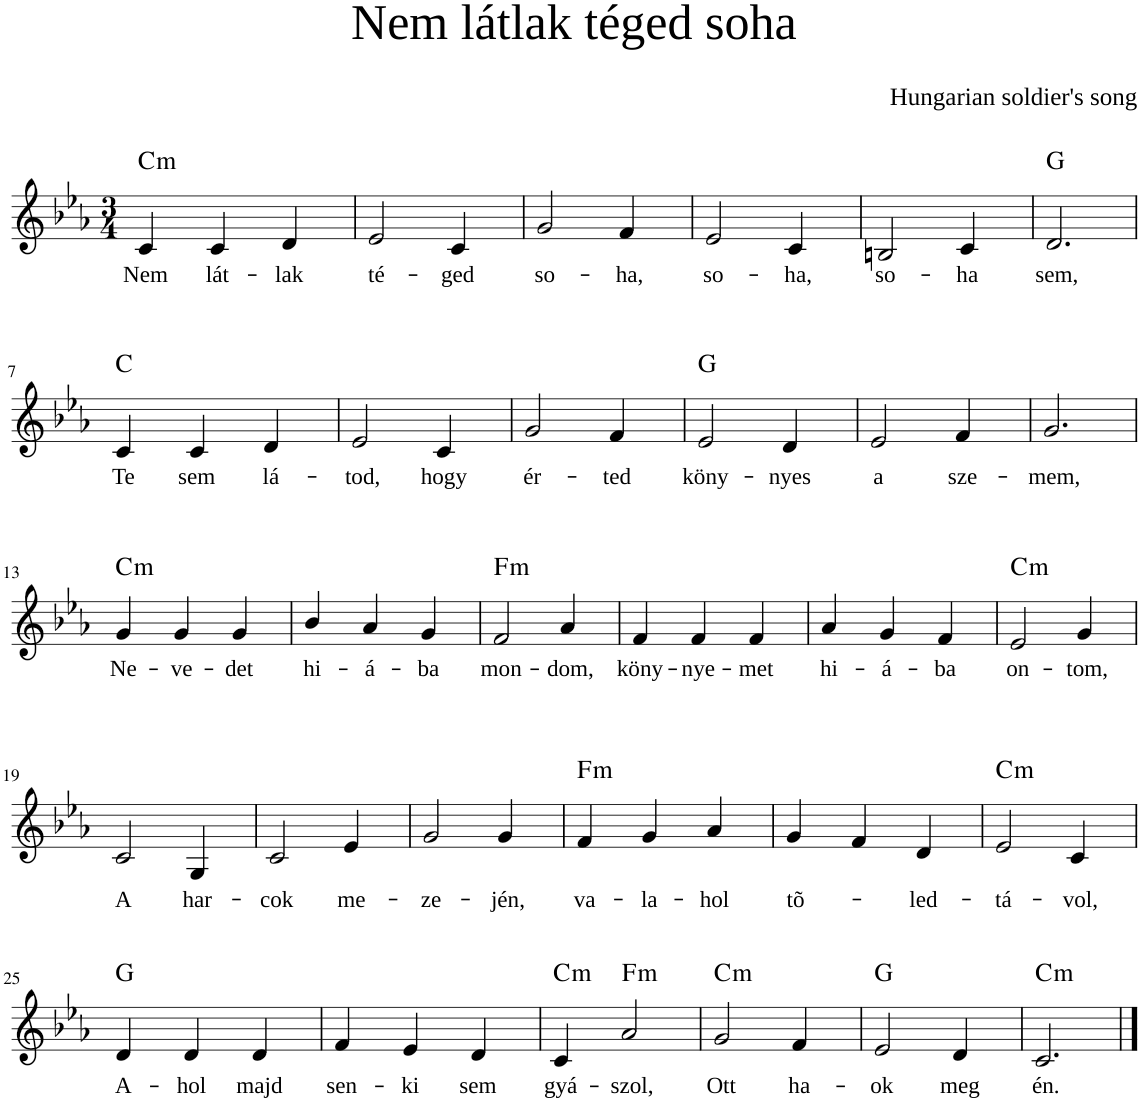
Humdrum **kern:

**kern	**text	**harte
*part1	*part1	*part1
*staff1	*staff1	*
*I"Piano	*	*
*I'Pno	*	*
*clefG2	*	*
*k[b-e-a-]	*	*
*M3/4	*	*
=1	=1	=1
!	!LO:LY:b	!LO:H:kt=m
4c/	Nem	C:min
!	!LO:LY:b	!
4c/	lát-	.
!	!LO:LY:b	!
4d/	-lak	.
=2	=2	=2
!	!LO:LY:b	!
2e-/	té-	.
!	!LO:LY:b	!
4c/	-ged	.
=3	=3	=3
!	!LO:LY:b	!
2g/	so-	.
!	!LO:LY:b	!
4f/	-ha,	.
=4	=4	=4
!	!LO:LY:b	!
2e-/	so-	.
!	!LO:LY:b	!
4c/	-ha,	.
=5	=5	=5
!	!LO:LY:b	!
2Bn/	so-	.
!	!LO:LY:b	!
4c/	-ha	.
=6	=6	=6
!	!LO:LY:b	!
2.d/	sem,	G:maj
!!LO:LB:g=z
=7	=7	=7
!	!LO:LY:b	!
4c/	Te	C:maj
!	!LO:LY:b	!
4c/	sem	.
!	!LO:LY:b	!
4d/	lá-	.
=8	=8	=8
!	!LO:LY:b	!
2e-/	-tod,	.
!	!LO:LY:b	!
4c/	hogy	.
=9	=9	=9
!	!LO:LY:b	!
2g/	ér-	.
!	!LO:LY:b	!
4f/	-ted	.
=10	=10	=10
!	!LO:LY:b	!
2e-/	köny-	G:maj
!	!LO:LY:b	!
4d/	-nyes	.
=11	=11	=11
!	!LO:LY:b	!
2e-/	a	.
!	!LO:LY:b	!
4f/	sze-	.
=12	=12	=12
!	!LO:LY:b	!
2.g/	-mem,	.
!!LO:LB:g=z
=13	=13	=13
!	!LO:LY:b	!LO:H:kt=m
4g/	Ne-	C:min
!	!LO:LY:b	!
4g/	-ve-	.
!	!LO:LY:b	!
4g/	-det	.
=14	=14	=14
!	!LO:LY:b	!
4b-/	hi-	.
!	!LO:LY:b	!
4a-/	-á-	.
!	!LO:LY:b	!
4g/	-ba	.
=15	=15	=15
!	!LO:LY:b	!LO:H:kt=m
2f/	mon-	F:min
!	!LO:LY:b	!
4a-/	-dom,	.
=16	=16	=16
!	!LO:LY:b	!
4f/	köny-	.
!	!LO:LY:b	!
4f/	-nye-	.
!	!LO:LY:b	!
4f/	-met	.
=17	=17	=17
!	!LO:LY:b	!
4a-/	hi-	.
!	!LO:LY:b	!
4g/	-á-	.
!	!LO:LY:b	!
4f/	-ba	.
=18	=18	=18
!	!LO:LY:b	!LO:H:kt=m
2e-/	on-	C:min
!	!LO:LY:b	!
4g/	-tom,	.
!!LO:LB:g=z
=19	=19	=19
!	!LO:LY:b	!
2c/	A	.
!	!LO:LY:b	!
4G/	har-	.
=20	=20	=20
!	!LO:LY:b	!
2c/	-cok	.
!	!LO:LY:b	!
4e-/	me-	.
=21	=21	=21
!	!LO:LY:b	!
2g/	-ze-	.
!	!LO:LY:b	!
4g/	-jén,	.
=22	=22	=22
!	!LO:LY:b	!LO:H:kt=m
4f/	va-	F:min
!	!LO:LY:b	!
4g/	-la-	.
!	!LO:LY:b	!
4a-/	-hol	.
=23	=23	=23
!	!LO:LY:b	!
4g/	tõ-	.
4f/	.	.
!	!LO:LY:b	!
4d/	-led-	.
=24	=24	=24
!	!LO:LY:b	!LO:H:kt=m
2e-/	-tá-	C:min
!	!LO:LY:b	!
4c/	-vol,	.
!!LO:LB:g=z
=25	=25	=25
!	!LO:LY:b	!
4d/	A-	G:maj
!	!LO:LY:b	!
4d/	-hol	.
!	!LO:LY:b	!
4d/	majd	.
=26	=26	=26
!	!LO:LY:b	!
4f/	sen-	.
!	!LO:LY:b	!
4e-/	-ki	.
!	!LO:LY:b	!
4d/	sem	.
=27	=27	=27
!	!LO:LY:b	!LO:H:kt=m
4c/	gyá-	C:min
!	!LO:LY:b	!LO:H:kt=m
2a-/	-szol,	F:min
=28	=28	=28
!	!LO:LY:b	!LO:H:kt=m
2g/	Ott	C:min
!	!LO:LY:b	!
4f/	ha-	.
=29	=29	=29
!	!LO:LY:b	!
2e-/	-ok	G:maj
!	!LO:LY:b	!
4d/	meg	.
=30	=30	=30
!	!LO:LY:b	!LO:H:kt=m
2.c/	én.	C:min
==	==	==
*-	*-	*-
